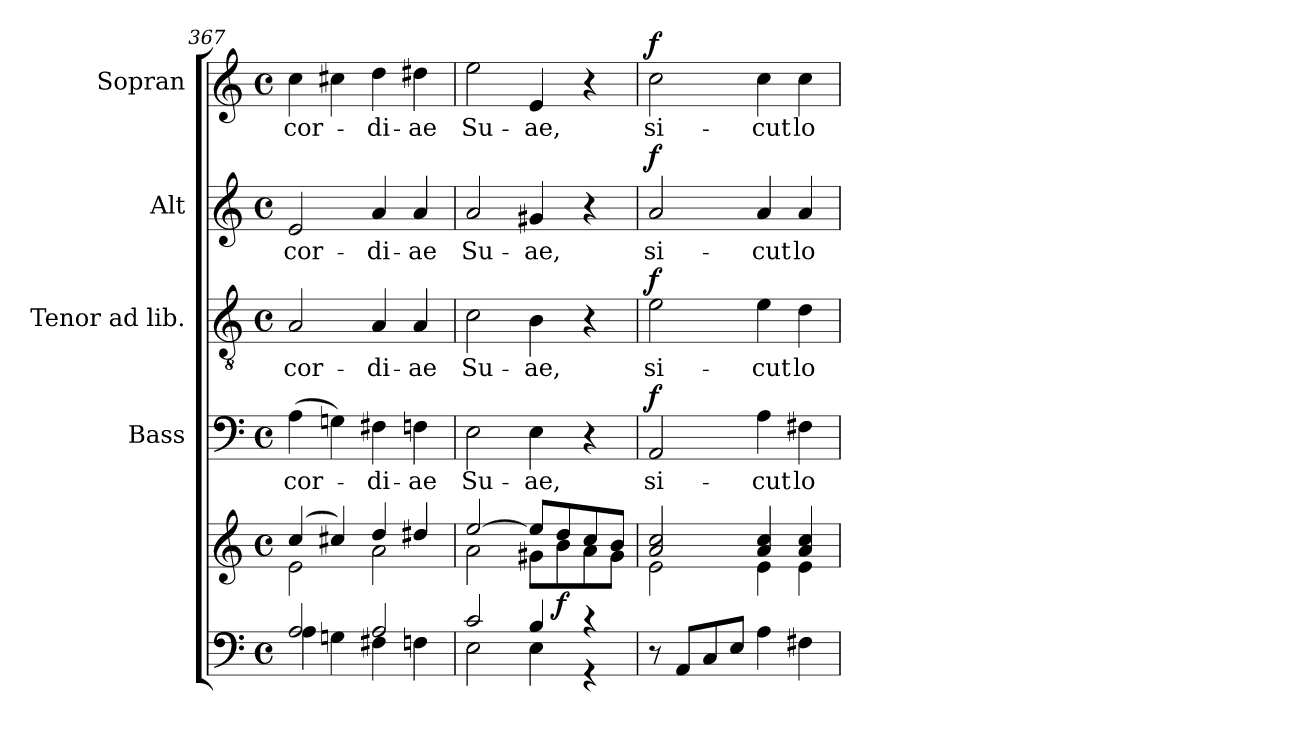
**kern	**kern	**dynam	**kern	**text	**dynam	**kern	**text	**dynam	**kern	**text	**dynam	**kern	**text	**dynam
*part5	*part5	*part5	*part4	*part4	*part4	*part3	*part3	*part3	*part2	*part2	*part2	*part1	*part1	*part1
*staff6	*staff5	*staff5/6	*staff4	*staff4	*staff4	*staff3	*staff3	*staff3	*staff2	*staff2	*staff2	*staff1	*staff1	*staff1
*	*	*	*I"Bass	*	*	*I"Tenor ad lib.	*	*	*I"Alt	*	*	*I"Sopran	*	*
*	*	*	*I'B.	*	*	*I'T.	*	*	*I'A.	*	*	*I'S.	*	*
*clefF4	*clefG2	*	*clefF4	*	*	*clefGv2	*	*	*clefG2	*	*	*clefG2	*	*
*k[]	*k[]	*	*k[]	*	*	*k[]	*	*	*k[]	*	*	*k[]	*	*
*C:	*C:	*	*C:	*	*	*C:	*	*	*C:	*	*	*C:	*	*
*M4/4	*M4/4	*	*M4/4	*	*	*M4/4	*	*	*M4/4	*	*	*M4/4	*	*
*met(c)	*met(c)	*	*met(c)	*	*	*met(c)	*	*	*met(c)	*	*	*met(c)	*	*
=367	=367	=367	=367	=367	=367	=367	=367	=367	=367	=367	=367	=367	=367	=367
*^	*^	*	*	*	*	*	*	*	*	*	*	*	*	*
!	!	!	!	!	!	!LO:LY:b	!	!	!LO:LY:b	!	!	!LO:LY:b	!	!	!LO:LY:b	!
2A/	4A\	(>4cc/	2e\	.	(>4A\	-cor-	.	2A/	-cor-	.	2e/	-cor-	.	4cc\	-cor-	.
.	4Gn\	4cc#X/)	.	.	4Gn\)	.	.	.	.	.	.	.	.	4cc#X\	.	.
!	!	!	!	!	!	!LO:LY:b	!	!	!LO:LY:b	!	!	!LO:LY:b	!	!	!LO:LY:b	!
2A/	4F#X\	4dd/	2a\	.	4F#X\	-di-	.	4A/	-di-	.	4a/	-di-	.	4dd\	-di-	.
!	!	!	!	!	!	!LO:LY:b	!	!	!LO:LY:b	!	!	!LO:LY:b	!	!	!LO:LY:b	!
.	4Fn\	4dd#X/	.	.	4Fn\	-ae	.	4A/	-ae	.	4a/	-ae	.	4dd#X\	-ae	.
=368	=368	=368	=368	=368	=368	=368	=368	=368	=368	=368	=368	=368	=368	=368	=368	=368
!	!	!	!	!	!	!LO:LY:b	!	!	!LO:LY:b	!	!	!LO:LY:b	!	!	!LO:LY:b	!
2c/	2E\	[>2ee/	2a\	.	2E\	Su-	.	2c\	Su-	.	2a/	Su-	.	2ee\	Su-	.
!	!	!	!	!	!	!LO:LY:b	!	!	!LO:LY:b	!	!	!LO:LY:b	!	!	!LO:LY:b	!
4B/	4E\	8ee/L]	8g#X\L	.	4E\	-ae,	.	4B\	-ae,	.	4g#X/	-ae,	.	4e/	-ae,	.
!	!	!	!	!LO:DY:b	!	!	!	!	!	!	!	!	!	!	!	!
.	.	8dd/	8b\	f	.	.	.	.	.	.	.	.	.	.	.	.
4r	4r	8cc/	8a\	.	4r	.	.	4r	.	.	4r	.	.	4r	.	.
.	.	8b/J	8g#\J	.	.	.	.	.	.	.	.	.	.	.	.	.
*v	*v	*	*	*	*	*	*	*	*	*	*	*	*	*	*	*
=369	=369	=369	=369	=369	=369	=369	=369	=369	=369	=369	=369	=369	=369	=369	=369
!	!	!	!	!	!LO:LY:b	!LO:DY:a	!	!LO:LY:b	!LO:DY:a	!	!LO:LY:b	!LO:DY:a	!	!LO:LY:b	!LO:DY:a
8r	2a/ 2cc/	2e\	.	2AA/	si-	f	2e\	si-	f	2a/	si-	f	2cc\	si-	f
8AA/L	.	.	.	.	.	.	.	.	.	.	.	.	.	.	.
8C/	.	.	.	.	.	.	.	.	.	.	.	.	.	.	.
8E/J	.	.	.	.	.	.	.	.	.	.	.	.	.	.	.
!	!	!	!	!	!LO:LY:b	!	!	!LO:LY:b	!	!	!LO:LY:b	!	!	!LO:LY:b	!
4A\	4a/ 4cc/	4e\	.	4A\	-cut	.	4e\	-cut	.	4a/	-cut	.	4cc\	-cut	.
!	!	!	!	!	!LO:LY:b	!	!	!LO:LY:b	!	!	!LO:LY:b	!	!	!LO:LY:b	!
4F#X\	4a/ 4cc/	4e\	.	4F#X\	lo-	.	4d\	lo-	.	4a/	lo-	.	4cc\	lo-	.
*	*v	*v	*	*	*	*	*	*	*	*	*	*	*	*	*
=	=	=	=	=	=	=	=	=	=	=	=	=	=	=
*-	*-	*-	*-	*-	*-	*-	*-	*-	*-	*-	*-	*-	*-	*-
